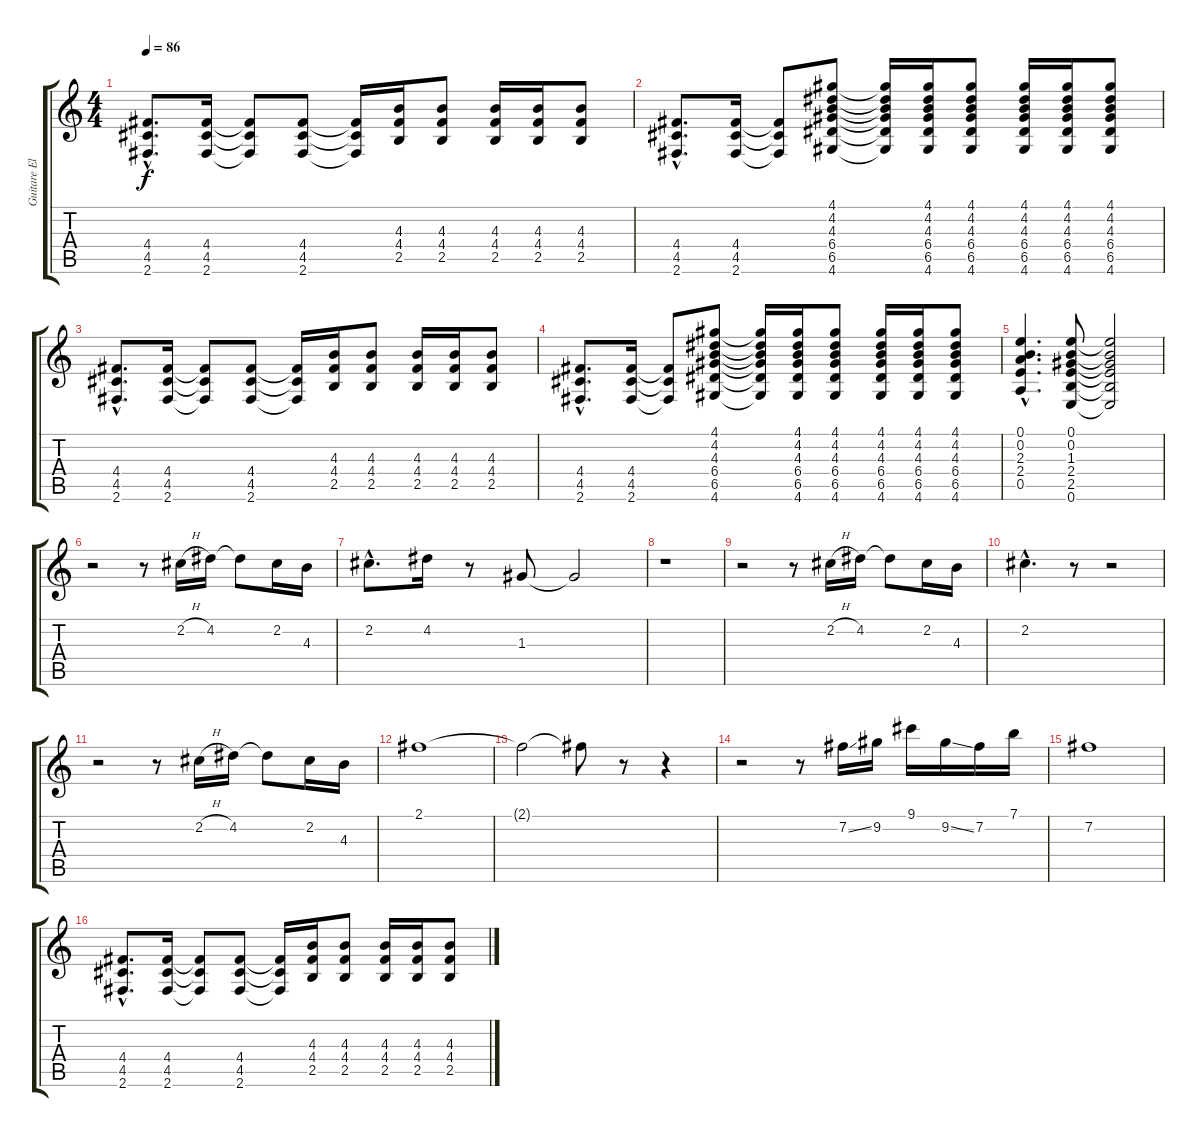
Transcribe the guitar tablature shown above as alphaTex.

\track ("Guitare Electrique" "Guitare El") {instrument distortionguitar}
\staff {score tabs}
\tuning (E4 B3 G3 D3 A2 E2) {hide}
\ts (4 4)
\tempo 86
\clef g2
\ks c
(4.4{hac} 4.5{hac} 2.6{hac}).8{d dy f} (4.4 4.5 2.6).16 (4.4{t} 4.5{t} 2.6{t}).8 (4.4 4.5 2.6).8 (4.4{t} 4.5{t} 2.6{t}).16 (4.3 4.4 2.5).16 (4.3 4.4 2.5).8 (4.3 4.4 2.5).16 (4.3 4.4 2.5).16 (4.3 4.4 2.5).8 |
(4.4{hac} 4.5{hac} 2.6{hac}).8{d} (4.4 4.5 2.6).16 (4.4{t} 4.5{t} 2.6{t}).8 (4.1 4.2 4.3 6.4 6.5 4.6).8 (4.1{t} 4.2{t} 4.3{t} 6.4{t} 6.5{t} 4.6{t}).16 (4.1 4.2 4.3 6.4 6.5 4.6).16 (4.1 4.2 4.3 6.4 6.5 4.6).8 (4.1 4.2 4.3 6.4 6.5 4.6).16 (4.1 4.2 4.3 6.4 6.5 4.6).16 (4.1 4.2 4.3 6.4 6.5 4.6).8 |
(4.4{hac} 4.5{hac} 2.6{hac}).8{d} (4.4 4.5 2.6).16 (4.4{t} 4.5{t} 2.6{t}).8 (4.4 4.5 2.6).8 (4.4{t} 4.5{t} 2.6{t}).16 (4.3 4.4 2.5).16 (4.3 4.4 2.5).8 (4.3 4.4 2.5).16 (4.3 4.4 2.5).16 (4.3 4.4 2.5).8 |
(4.4{hac} 4.5{hac} 2.6{hac}).8{d} (4.4 4.5 2.6).16 (4.4{t} 4.5{t} 2.6{t}).8 (4.1 4.2 4.3 6.4 6.5 4.6).8 (4.1{t} 4.2{t} 4.3{t} 6.4{t} 6.5{t} 4.6{t}).16 (4.1 4.2 4.3 6.4 6.5 4.6).16 (4.1 4.2 4.3 6.4 6.5 4.6).8 (4.1 4.2 4.3 6.4 6.5 4.6).16 (4.1 4.2 4.3 6.4 6.5 4.6).16 (4.1 4.2 4.3 6.4 6.5 4.6).8 |
(0.1{hac} 0.2{hac} 2.3{hac} 2.4{hac} 0.5{hac}).4{d} (0.1 0.2 1.3 2.4 2.5 0.6).8 (0.1{t} 0.2{t} 1.3{t} 2.4{t} 2.5{t} 0.6{t}).2 |
r.2 r.8 2.2{h}.16 4.2.16 4.2{t}.8 2.2.16 4.3.16 |
2.2{hac}.8{d} 4.2.16 r.8 1.3.8 1.3{t}.2 |
r.1 |
r.2 r.8 2.2{h}.16 4.2.16 4.2{t}.8 2.2.16 4.3.16 |
2.2{hac}.4{d} r.8 r.2 |
r.2 r.8 2.2{h}.16 4.2.16 4.2{t}.8 2.2.16 4.3.16 |
2.1.1 |
2.1{t}.2 2.1{t}.8 r.8 r.4 |
r.2 r.8 7.2{ss}.16 9.2.16 9.1.16 9.2{ss}.16 7.2.16 7.1.16 |
7.2.1 |
(4.4{hac} 4.5{hac} 2.6{hac}).8{d} (4.4 4.5 2.6).16 (4.4{t} 4.5{t} 2.6{t}).8 (4.4 4.5 2.6).8 (4.4{t} 4.5{t} 2.6{t}).16 (4.3 4.4 2.5).16 (4.3 4.4 2.5).8 (4.3 4.4 2.5).16 (4.3 4.4 2.5).16 (4.3 4.4 2.5).8
